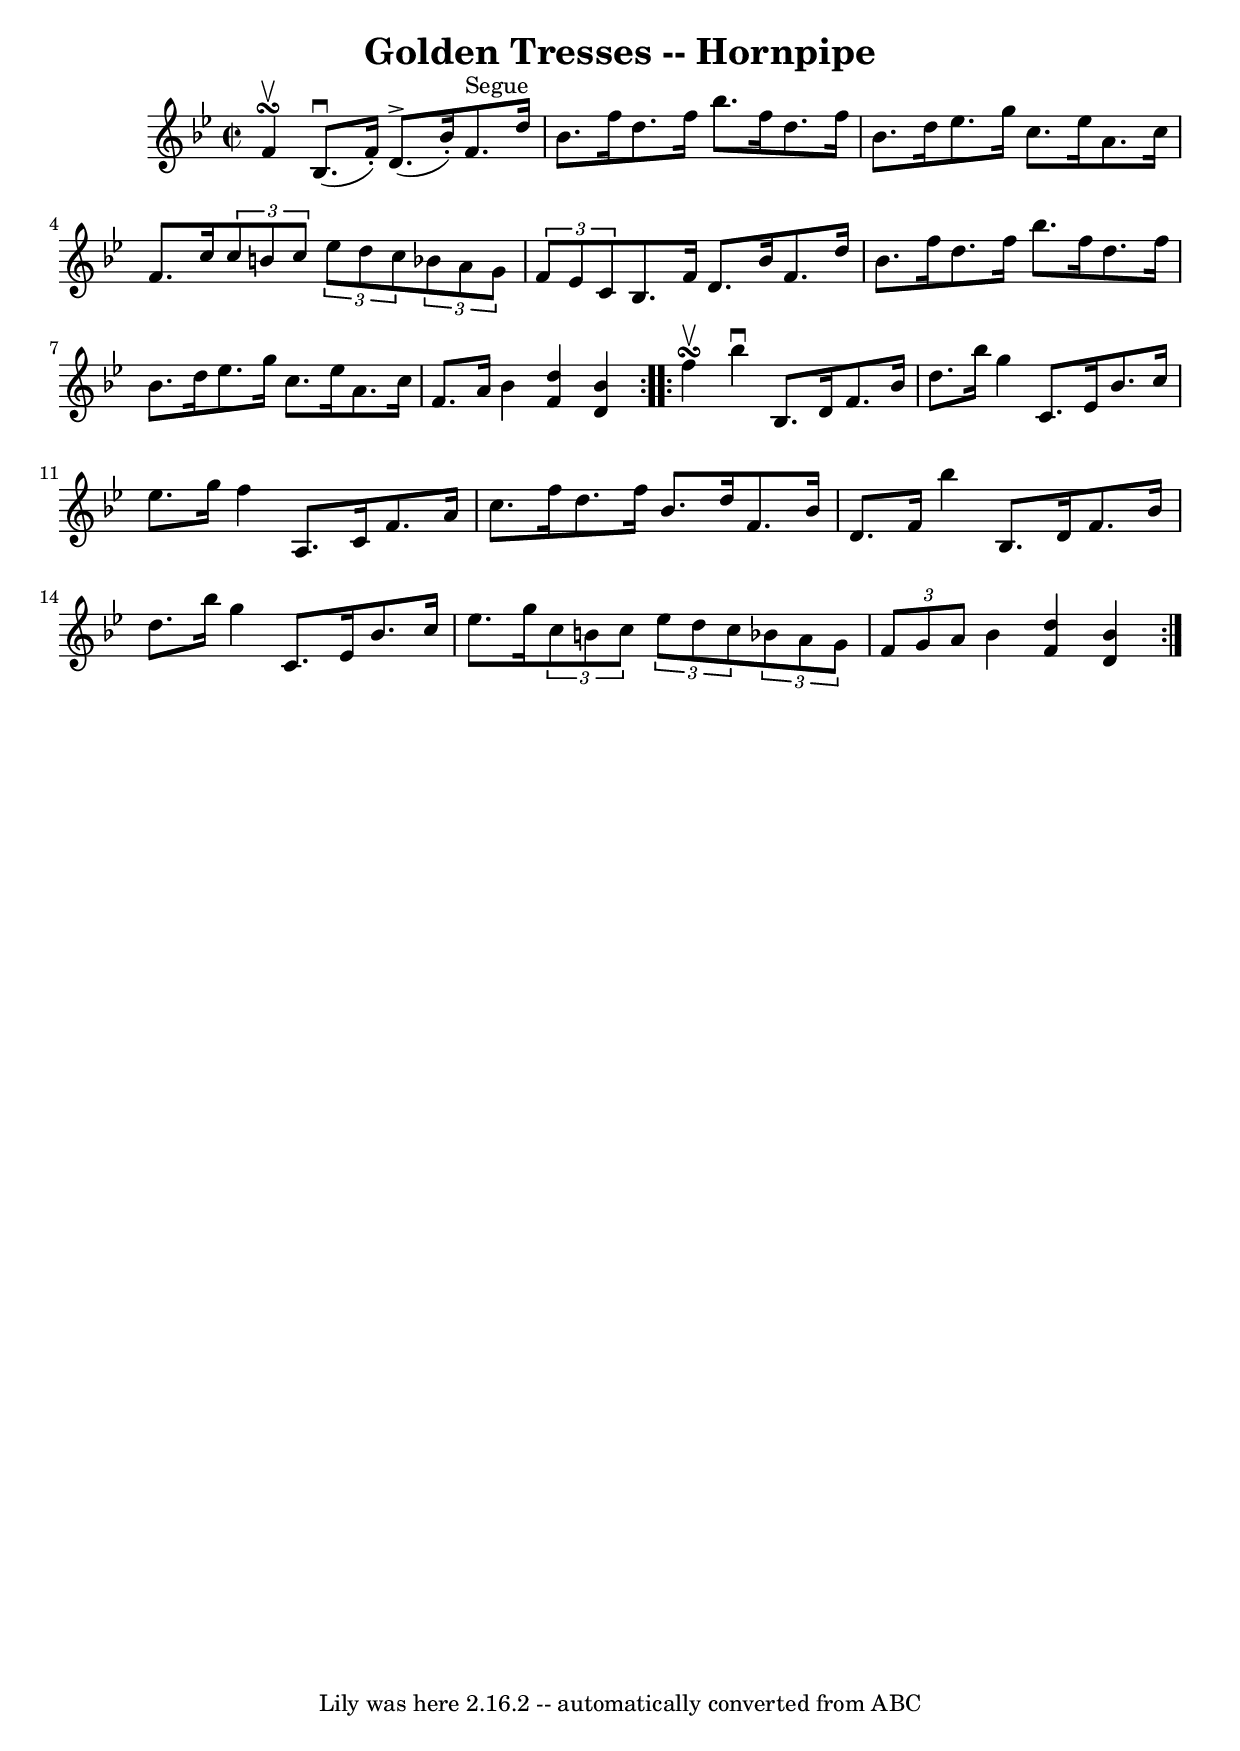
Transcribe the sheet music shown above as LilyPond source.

\version "2.16.2"
\include "Mammoth.ily"
\header {
  %% book = "Cole's 1000 Fiddle Tunes"
  crossRefNumber = "1"
  footnotes = ""
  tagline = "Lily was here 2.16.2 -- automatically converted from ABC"
  title = "Golden Tresses -- Hornpipe"

}
voicedefault =  {



  \repeat volta 2 {

    \override Staff.TimeSignature #'style = #'C
    \time 2/2 
    \key bes \major f'4^\upbow\turn  |
    bes8. (^\downbow   
    f'16 -.) d'8.^\accent(bes'16 -.) f'8.^"Segue" d''16 bes'8.  
    f''16  |
    d''8. f''16 bes''8. f''16 d''8. f''16    
    bes'8. d''16  |
    ees''8. g''16 c''8. ees''16 a'8.    
    c''16 f'8. c''16  |
    \times 2/3 { c''8 b'8 c''8  
	       }   
    \times 2/3 { ees''8 d''8 c''8  
	       }   \times 2/3 { bes'!8 a'8 g'8  

			      }   \times 2/3 { f'8 ees'8 c'8  
					     } |
    bes8. f'16 d'8.    
    bes'16 f'8. d''16 bes'8. f''16  |
    d''8. f''16    
    bes''8. f''16 d''8. f''16 bes'8. d''16  |
    ees''8.    
    g''16 c''8. ees''16 a'8. c''16 f'8. a'16  |
    bes'4  
    << d''4 f'4   >> << bes'4 d'4   >> 
  }     
  \repeat volta 2 {
    f''4 
    ^\upbow\turn  |
    bes''4^\downbow bes8. d'16 f'8. bes'16    
    d''8. bes''16  |
    g''4 c'8. ees'16 bes'8. c''16    
    ees''8. g''16  |
    f''4 a8. c'16 f'8. a'16 c''8.    
    f''16  |
    d''8. f''16 bes'8. d''16 f'8. bes'16 d'8.   
    f'16  |
    bes''4 bes8. d'16 f'8. bes'16 d''8.    
    bes''16  |
    g''4 c'8. ees'16 bes'8. c''16 ees''8.    
    g''16  |
    \times 2/3 { c''8 b'8 c''8  
	       }   \times 2/3 {   
		 ees''8 d''8 c''8  
	       }   \times 2/3 { bes'!8 a'8 g'8  
			      }   
    \times 2/3 { f'8 g'8 a'8  
	       } |
    bes'4  << d''4 f'4   >> <<  
      bes'4 d'4   >> 
  }   

}

\score{
  <<

    \context Staff="default"
    {
      \voicedefault 
      
    }

  >>
  \layout {
    
  }
  \midi {
  }

}
